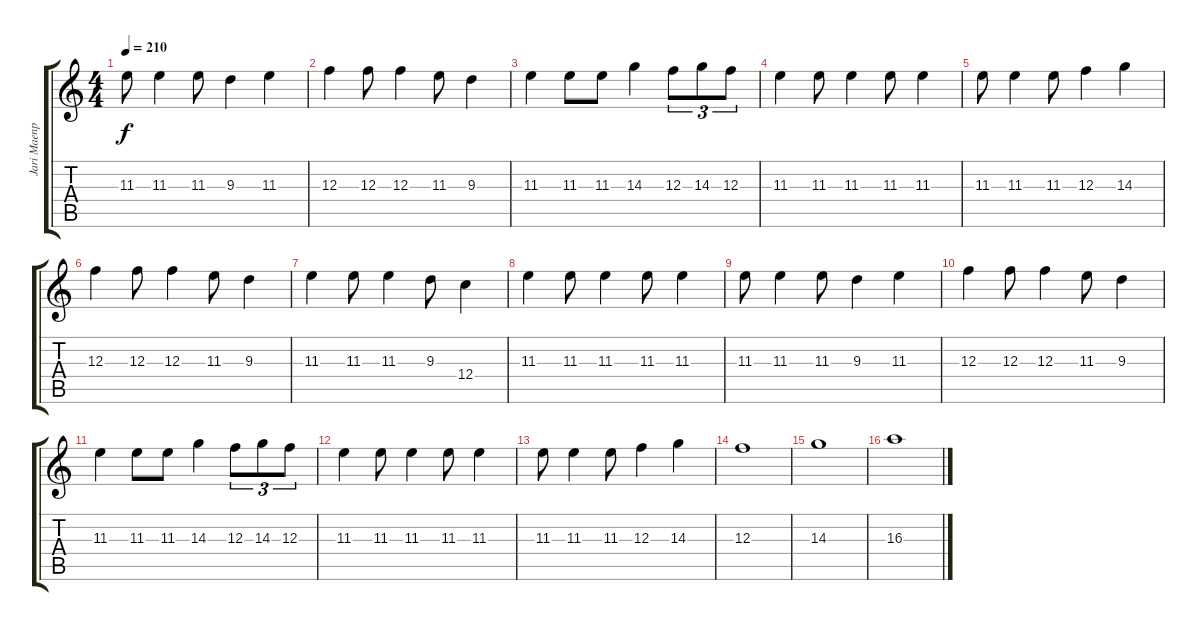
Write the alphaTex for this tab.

\track ("Jari Maenpäa" "Jari Maenp") {instrument distortionguitar}
\staff {score tabs}
\tuning (D4 A3 F3 C3 G2 D2) {hide}
\ts (4 4)
\tempo 210
\clef g2
\ks c
11.3.8{dy f} 11.3.4 11.3.8 9.3.4 11.3.4 |
12.3.4 12.3.8 12.3.4 11.3.8 9.3.4 |
11.3.4 11.3.8 11.3.8 14.3.4 12.3.8{tu (3 2)} 14.3.8{tu (3 2)} 12.3.8{tu (3 2)} |
11.3.4 11.3.8 11.3.4 11.3.8 11.3.4 |
11.3.8 11.3.4 11.3.8 12.3.4 14.3.4 |
12.3.4 12.3.8 12.3.4 11.3.8 9.3.4 |
11.3.4 11.3.8 11.3.4 9.3.8 12.4.4 |
11.3.4 11.3.8 11.3.4 11.3.8 11.3.4 |
11.3.8 11.3.4 11.3.8 9.3.4 11.3.4 |
12.3.4 12.3.8 12.3.4 11.3.8 9.3.4 |
11.3.4 11.3.8 11.3.8 14.3.4 12.3.8{tu (3 2)} 14.3.8{tu (3 2)} 12.3.8{tu (3 2)} |
11.3.4 11.3.8 11.3.4 11.3.8 11.3.4 |
11.3.8 11.3.4 11.3.8 12.3.4 14.3.4 |
12.3.1 |
14.3.1 |
16.3.1
